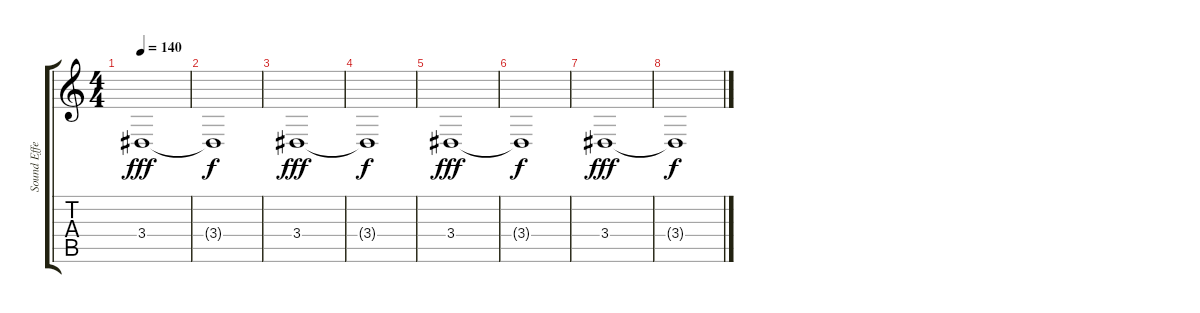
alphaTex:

\track ("Sound Effect" "Sound Effe") {instrument birdtweet}
\staff {score tabs}
\tuning (D4 A3 F3 C3 G2 C2) {hide}
\ts (4 4)
\tempo 140
\clef g2
\ks c
3.4.1{dy fff} |
3.4{t}.1{dy f} |
3.4.1{dy fff} |
3.4{t}.1{dy f} |
3.4.1{dy fff} |
3.4{t}.1{dy f} |
3.4.1{dy fff} |
3.4{t}.1{dy f}
